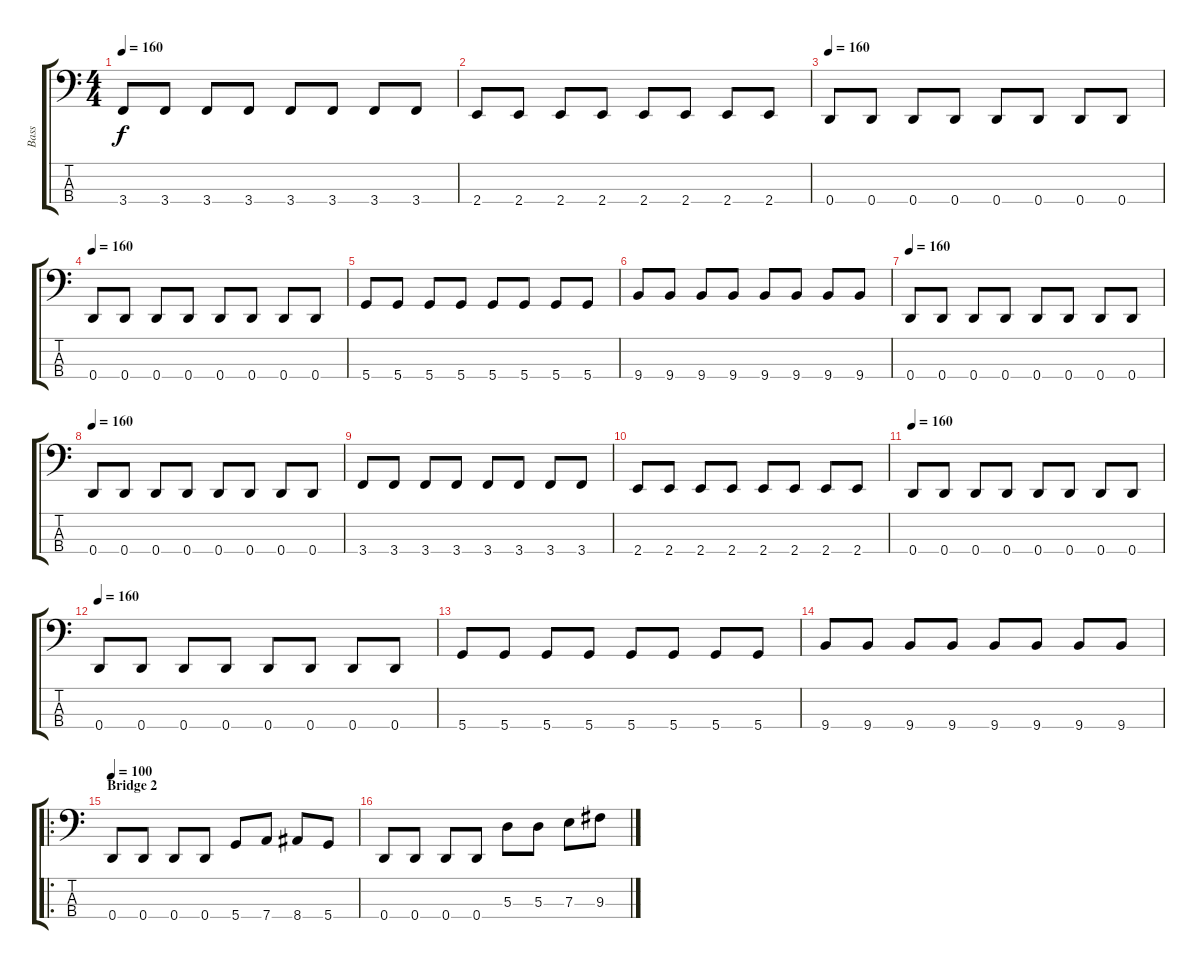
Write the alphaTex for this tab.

\track ("Bass" "Bass") {instrument electricbassfinger}
\staff {score tabs}
\tuning (G2 D2 A1 D1) {hide}
\ts (4 4)
\tempo 160
\clef f4
\ks c
3.4.8{dy f} 3.4.8 3.4.8 3.4.8 3.4.8 3.4.8 3.4.8 3.4.8 |
2.4.8 2.4.8 2.4.8 2.4.8 2.4.8 2.4.8 2.4.8 2.4.8 |
\tempo 160
0.4.8 0.4.8 0.4.8 0.4.8 0.4.8 0.4.8 0.4.8 0.4.8 |
\tempo 160
0.4.8 0.4.8 0.4.8 0.4.8 0.4.8 0.4.8 0.4.8 0.4.8 |
5.4.8 5.4.8 5.4.8 5.4.8 5.4.8 5.4.8 5.4.8 5.4.8 |
9.4.8 9.4.8 9.4.8 9.4.8 9.4.8 9.4.8 9.4.8 9.4.8 |
\tempo 160
0.4.8 0.4.8 0.4.8 0.4.8 0.4.8 0.4.8 0.4.8 0.4.8 |
\tempo 160
0.4.8 0.4.8 0.4.8 0.4.8 0.4.8 0.4.8 0.4.8 0.4.8 |
3.4.8 3.4.8 3.4.8 3.4.8 3.4.8 3.4.8 3.4.8 3.4.8 |
2.4.8 2.4.8 2.4.8 2.4.8 2.4.8 2.4.8 2.4.8 2.4.8 |
\tempo 160
0.4.8 0.4.8 0.4.8 0.4.8 0.4.8 0.4.8 0.4.8 0.4.8 |
\tempo 160
0.4.8 0.4.8 0.4.8 0.4.8 0.4.8 0.4.8 0.4.8 0.4.8 |
5.4.8 5.4.8 5.4.8 5.4.8 5.4.8 5.4.8 5.4.8 5.4.8 |
9.4.8 9.4.8 9.4.8 9.4.8 9.4.8 9.4.8 9.4.8 9.4.8 |
\ro
\section ("" "Bridge 2 ")
\tempo 100
0.4.8 0.4.8 0.4.8 0.4.8 5.4.8 7.4.8 8.4.8 5.4.8 |
0.4.8 0.4.8 0.4.8 0.4.8 5.3.8 5.3.8 7.3.8 9.3.8
